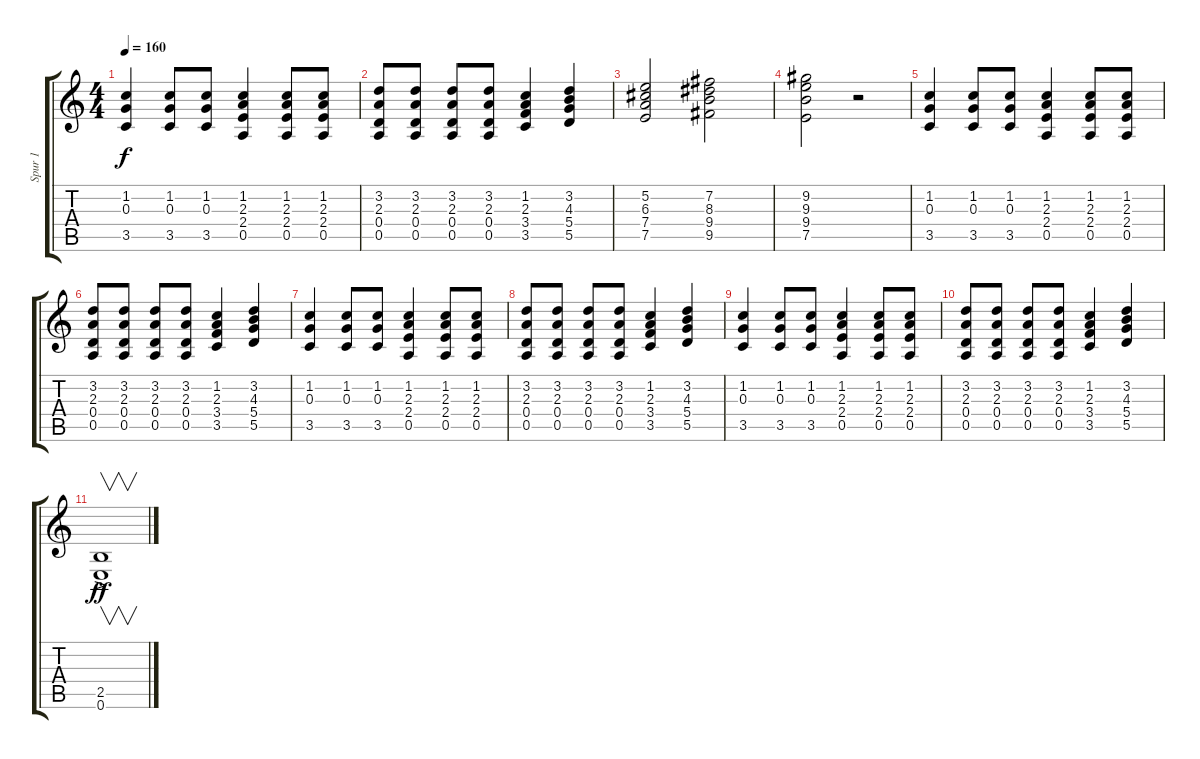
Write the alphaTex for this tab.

\track ("Spur 1" "Spur 1") {instrument electricguitarclean bank 15}
\staff {score tabs}
\tuning (E4 B3 G3 D3 A2 E2) {hide}
\ts (4 4)
\tempo 160
\clef g2
\ks c
(1.2 0.3 3.5).4{dy f} (1.2 0.3 3.5).8 (1.2 0.3 3.5).8 (1.2 2.3 2.4 0.5).4 (1.2 2.3 2.4 0.5).8 (1.2 2.3 2.4 0.5).8 |
(3.2 2.3 0.4 0.5).8 (3.2 2.3 0.4 0.5).8 (3.2 2.3 0.4 0.5).8 (3.2 2.3 0.4 0.5).8 (1.2 2.3 3.4 3.5).4 (3.2 4.3 5.4 5.5).4 |
(5.2 6.3 7.4 7.5).2 (7.2 8.3 9.4 9.5).2 |
(9.2 9.3 9.4 7.5).2 r.2 |
(1.2 0.3 3.5).4 (1.2 0.3 3.5).8 (1.2 0.3 3.5).8 (1.2 2.3 2.4 0.5).4 (1.2 2.3 2.4 0.5).8 (1.2 2.3 2.4 0.5).8 |
(3.2 2.3 0.4 0.5).8 (3.2 2.3 0.4 0.5).8 (3.2 2.3 0.4 0.5).8 (3.2 2.3 0.4 0.5).8 (1.2 2.3 3.4 3.5).4 (3.2 4.3 5.4 5.5).4 |
(1.2 0.3 3.5).4 (1.2 0.3 3.5).8 (1.2 0.3 3.5).8 (1.2 2.3 2.4 0.5).4 (1.2 2.3 2.4 0.5).8 (1.2 2.3 2.4 0.5).8 |
(3.2 2.3 0.4 0.5).8 (3.2 2.3 0.4 0.5).8 (3.2 2.3 0.4 0.5).8 (3.2 2.3 0.4 0.5).8 (1.2 2.3 3.4 3.5).4 (3.2 4.3 5.4 5.5).4 |
(1.2 0.3 3.5).4 (1.2 0.3 3.5).8 (1.2 0.3 3.5).8 (1.2 2.3 2.4 0.5).4 (1.2 2.3 2.4 0.5).8 (1.2 2.3 2.4 0.5).8 |
(3.2 2.3 0.4 0.5).8 (3.2 2.3 0.4 0.5).8 (3.2 2.3 0.4 0.5).8 (3.2 2.3 0.4 0.5).8 (1.2 2.3 3.4 3.5).4 (3.2 4.3 5.4 5.5).4 |
(2.5{ac} 0.6{ac}).1{v dy ff volume 16}
